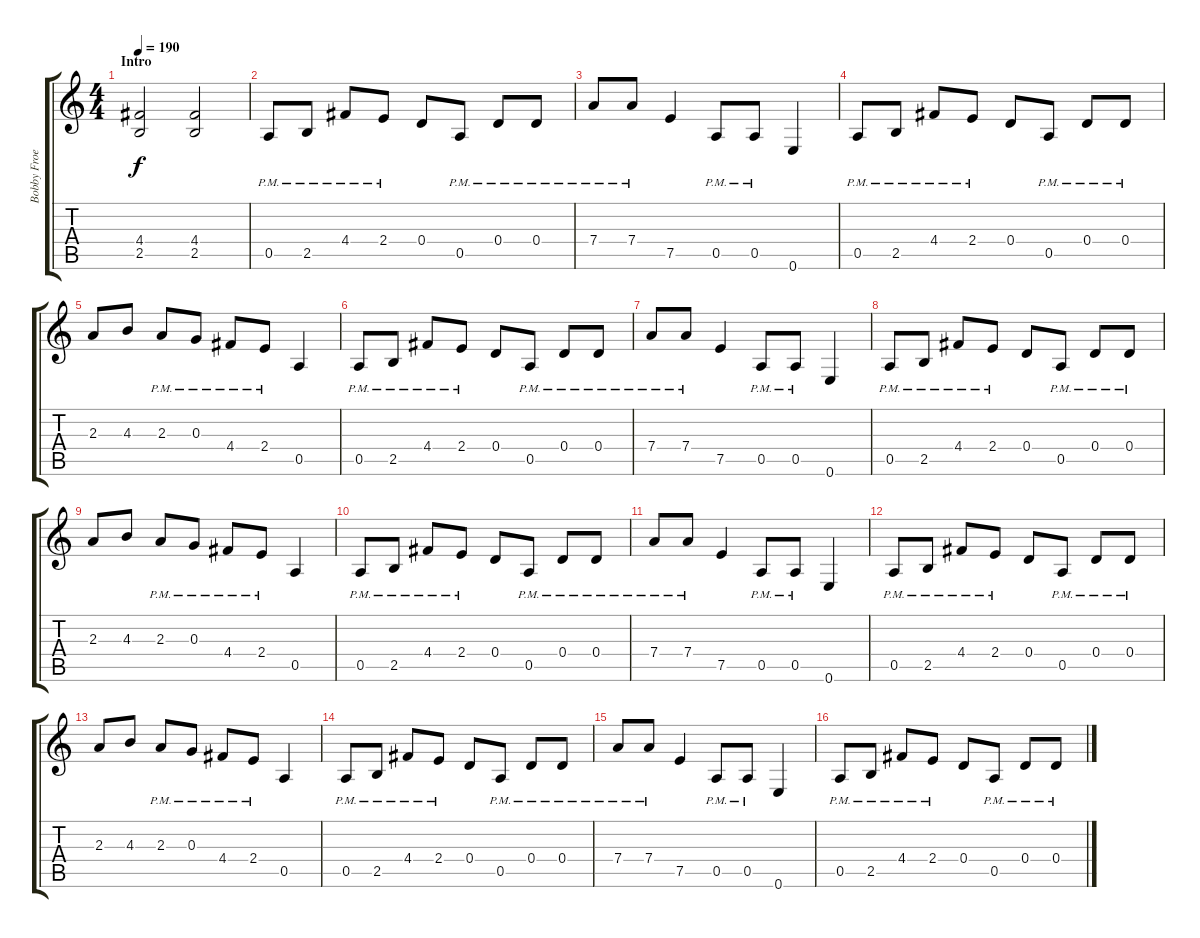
\track ("Bobby Froese" "Bobby Froe") {instrument distortionguitar}
\staff {score tabs}
\tuning (E4 B3 G3 D3 A2 E2) {hide}
\ts (4 4)
\section ("" "Intro")
\tempo 190
\clef g2
\ks c
(4.4 2.5).2{dy f instrument distortionguitar} (4.4 2.5).2 |
0.5{pm}.8 2.5{pm}.8 4.4{pm}.8 2.4{pm}.8 0.4.8 0.5{pm}.8 0.4{pm}.8 0.4{pm}.8 |
7.4{pm}.8 7.4{pm}.8 7.5.4 0.5{pm}.8 0.5{pm}.8 0.6.4 |
0.5{pm}.8 2.5{pm}.8 4.4{pm}.8 2.4{pm}.8 0.4.8 0.5{pm}.8 0.4{pm}.8 0.4{pm}.8 |
2.3.8 4.3.8 2.3{pm}.8 0.3{pm}.8 4.4{pm}.8 2.4{pm}.8 0.5.4 |
0.5{pm}.8 2.5{pm}.8 4.4{pm}.8 2.4{pm}.8 0.4.8 0.5{pm}.8 0.4{pm}.8 0.4{pm}.8 |
7.4{pm}.8 7.4{pm}.8 7.5.4 0.5{pm}.8 0.5{pm}.8 0.6.4 |
0.5{pm}.8 2.5{pm}.8 4.4{pm}.8 2.4{pm}.8 0.4.8 0.5{pm}.8 0.4{pm}.8 0.4{pm}.8 |
2.3.8 4.3.8 2.3{pm}.8 0.3{pm}.8 4.4{pm}.8 2.4{pm}.8 0.5.4 |
0.5{pm}.8 2.5{pm}.8 4.4{pm}.8 2.4{pm}.8 0.4.8 0.5{pm}.8 0.4{pm}.8 0.4{pm}.8 |
7.4{pm}.8 7.4{pm}.8 7.5.4 0.5{pm}.8 0.5{pm}.8 0.6.4 |
0.5{pm}.8 2.5{pm}.8 4.4{pm}.8 2.4{pm}.8 0.4.8 0.5{pm}.8 0.4{pm}.8 0.4{pm}.8 |
2.3.8 4.3.8 2.3{pm}.8 0.3{pm}.8 4.4{pm}.8 2.4{pm}.8 0.5.4 |
0.5{pm}.8 2.5{pm}.8 4.4{pm}.8 2.4{pm}.8 0.4.8 0.5{pm}.8 0.4{pm}.8 0.4{pm}.8 |
7.4{pm}.8 7.4{pm}.8 7.5.4 0.5{pm}.8 0.5{pm}.8 0.6.4 |
0.5{pm}.8 2.5{pm}.8 4.4{pm}.8 2.4{pm}.8 0.4.8 0.5{pm}.8 0.4{pm}.8 0.4{pm}.8
